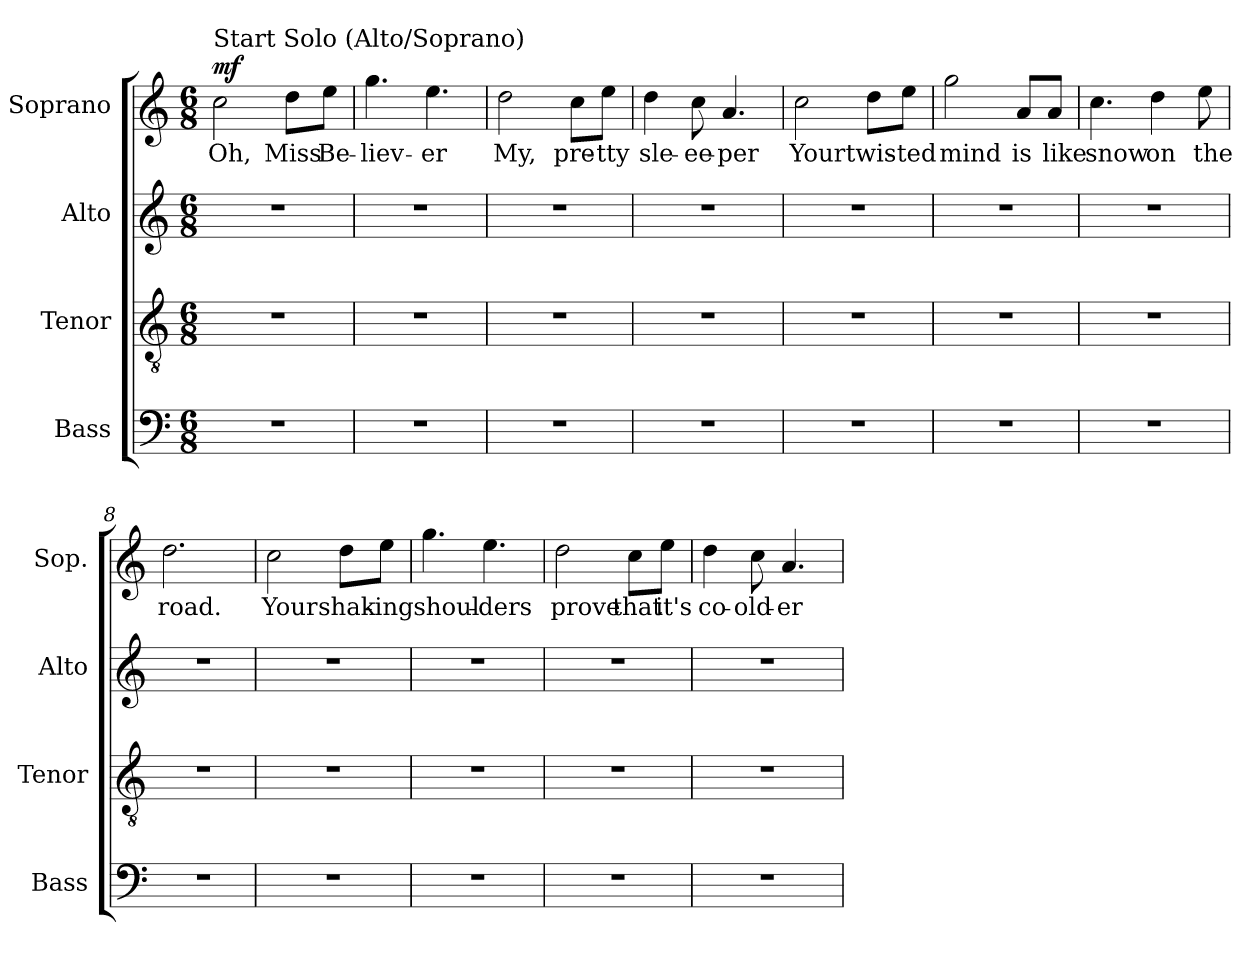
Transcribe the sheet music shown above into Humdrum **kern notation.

**kern	**kern	**kern	**kern	**text	**dynam
*part4	*part3	*part2	*part1	*part1	*part1
*staff4	*staff3	*staff2	*staff1	*staff1	*staff1
*I"Bass	*I"Tenor	*I"Alto	*I"Soprano	*	*
*I'Bass	*I'Tenor	*I'Alto	*I'Sop.	*	*
*clefF4	*clefGv2	*clefG2	*clefG2	*	*
*k[]	*k[]	*k[]	*k[]	*	*
*M6/8	*M6/8	*M6/8	*M6/8	*	*
=1	=1	=1	=1	=1	=1
!	!	!	!LO:TX:a:t=Start Solo (Alto/Soprano)	!	!
!	!	!	!	!	!LO:DY:b
2.r	2.r	2.r	2cc\	Oh,	mf
.	.	.	8dd\L	Miss	.
.	.	.	8ee\J	Be-	.
=2	=2	=2	=2	=2	=2
2.r	2.r	2.r	4.gg\	-liev-	.
.	.	.	4.ee\	-er	.
=3	=3	=3	=3	=3	=3
2.r	2.r	2.r	2dd\	My,	.
.	.	.	8cc\L	pre-	.
.	.	.	8ee\J	-tty	.
=4	=4	=4	=4	=4	=4
2.r	2.r	2.r	4dd\	sle-	.
.	.	.	8cc\	-ee-	.
.	.	.	4.a/	-per	.
=5	=5	=5	=5	=5	=5
2.r	2.r	2.r	2cc\	Your	.
.	.	.	8dd\L	twis-	.
.	.	.	8ee\J	-ted	.
=6	=6	=6	=6	=6	=6
2.r	2.r	2.r	2gg\	mind	.
.	.	.	8a/L	is	.
.	.	.	8a/J	like	.
!!LO:LB:g=z
=7	=7	=7	=7	=7	=7
2.r	2.r	2.r	4.cc\	snow	.
.	.	.	4dd\	on	.
.	.	.	8ee\	the	.
=8	=8	=8	=8	=8	=8
2.r	2.r	2.r	2.dd\	road.	.
=9	=9	=9	=9	=9	=9
2.r	2.r	2.r	2cc\	Your	.
.	.	.	8dd\L	shak-	.
.	.	.	8ee\J	-ing	.
=10	=10	=10	=10	=10	=10
2.r	2.r	2.r	4.gg\	shoul-	.
.	.	.	4.ee\	-ders	.
=11	=11	=11	=11	=11	=11
2.r	2.r	2.r	2dd\	prove	.
.	.	.	8cc\L	that	.
.	.	.	8ee\J	it's	.
=12	=12	=12	=12	=12	=12
2.r	2.r	2.r	4dd\	co-	.
.	.	.	8cc\	-old-	.
.	.	.	4.a/	-er	.
=	=	=	=	=	=
*-	*-	*-	*-	*-	*-
